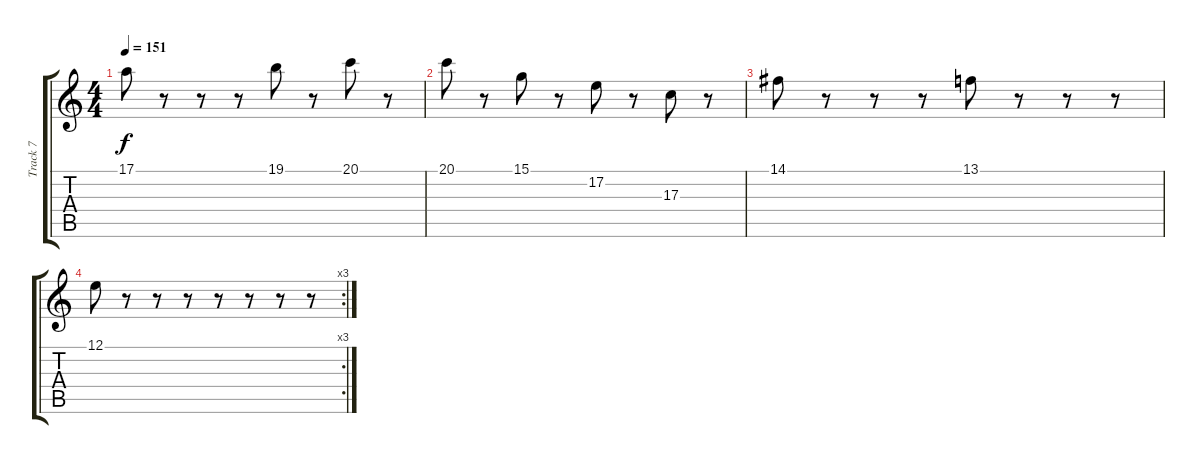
\track ("Track 7" "Track 7") {instrument musicbox}
\staff {score tabs}
\tuning (E4 B3 G3 D3 A2 E2) {hide}
\ts (4 4)
\tempo 151
\clef g2
\ks c
17.1.8{dy f} r.8 r.8 r.8 19.1.8 r.8 20.1.8 r.8 |
20.1.8 r.8 15.1.8 r.8 17.2.8 r.8 17.3.8 r.8 |
14.1.8 r.8 r.8 r.8 13.1.8 r.8 r.8 r.8 |
\rc 3
12.1.8 r.8 r.8 r.8 r.8 r.8 r.8 r.8
